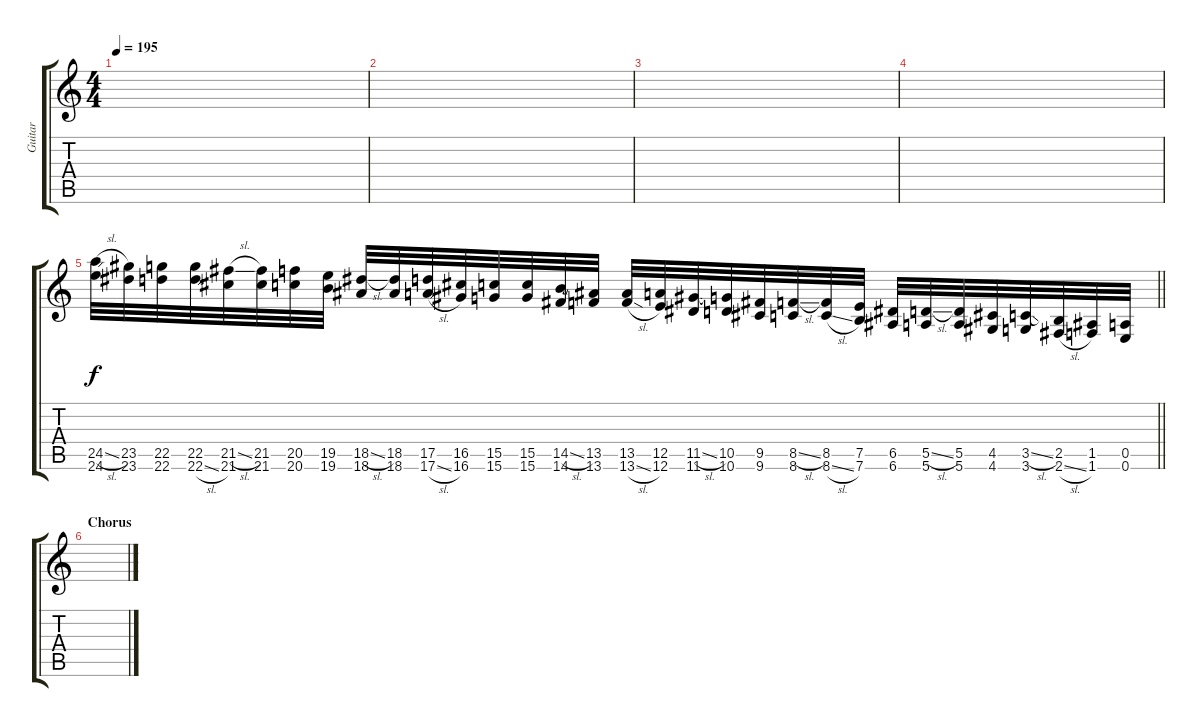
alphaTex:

\track ("Guitar" "Guitar") {instrument distortionguitar}
\staff {score tabs}
\tuning (E4 B3 G3 D3 A2 E2) {hide}
\ts (4 4)
\tempo 195
\clef g2
\ks c
|
|
|
|
\barLineRight lightlight
(24.5{sl} 24.6).32 (23.5 23.6).32 (22.5 22.6).32 (22.5 22.6{sl}).32 (21.5{sl} 21.6).32 (21.5 21.6).32 (20.5 20.6).32 (19.5 19.6).32 (18.5{sl} 18.6).32 (18.5 18.6).32 (17.5 17.6{sl}).32 (16.5 16.6).32 (15.5 15.6).32 (15.5 15.6).32 (14.5{sl} 14.6).32 (13.5 13.6).32 (13.5 13.6{sl}).32 (12.5 12.6).32 (11.5{sl} 11.6).32 (10.5 10.6).32 (9.5 9.6).32 (8.5{sl} 8.6).32 (8.5 8.6{sl}).32 (7.5 7.6).32 (6.5 6.6).32 (5.5{sl} 5.6).32 (5.5 5.6).32 (4.5 4.6).32 (3.5{sl} 3.6).32 (2.5 2.6{sl}).32 (1.5 1.6).32 (0.5 0.6).32 |
\section ("" "Chorus")
